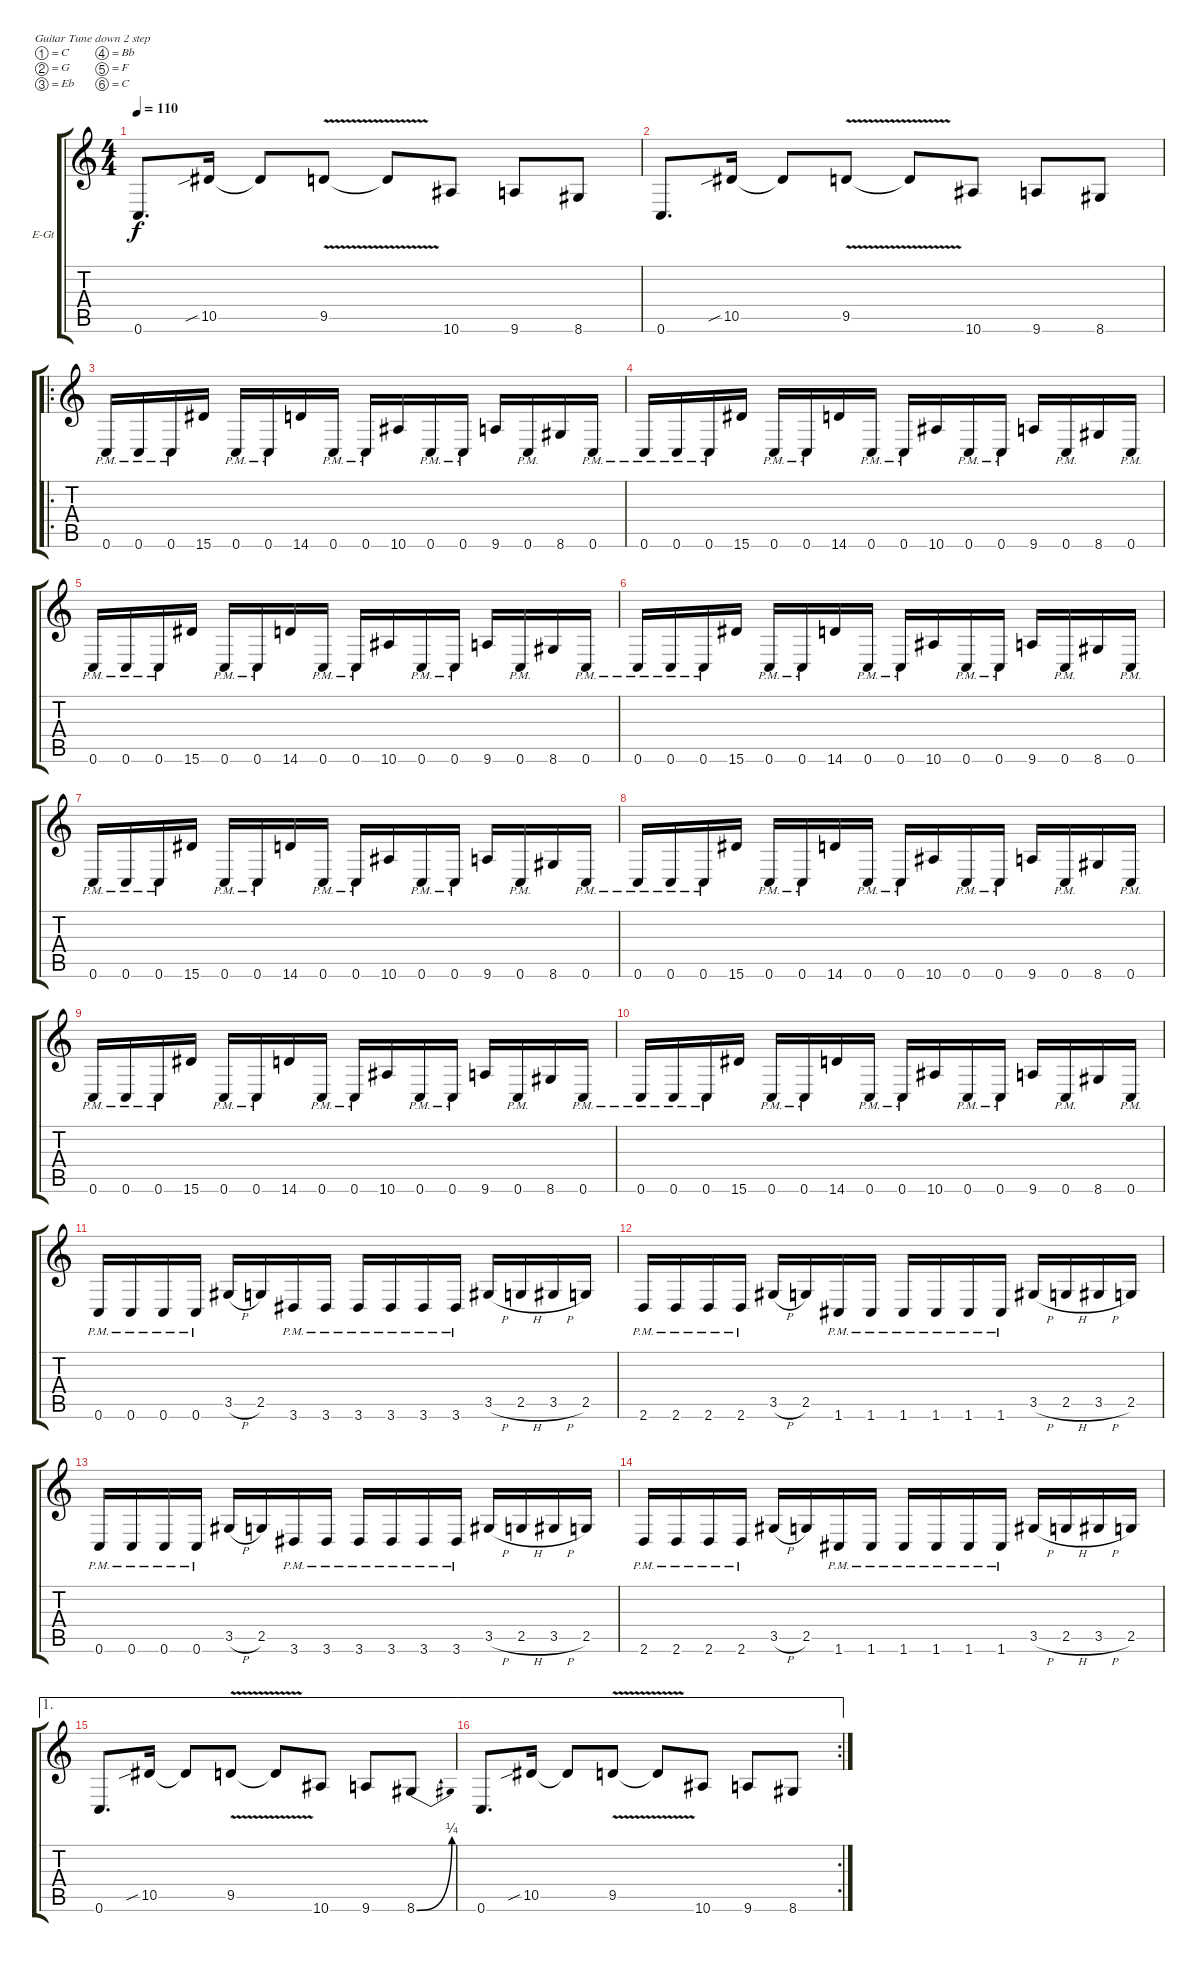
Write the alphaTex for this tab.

\defaultSystemsLayout 4
\bracketExtendMode groupsimilarinstruments
\firstSystemTrackNameOrientation horizontal
\otherSystemsTrackNameOrientation horizontal
\track ("Electric Guitar 2" "E-Gt") {instrument distortionguitar}
\staff {score tabs}
\tuning (C4 G3 Eb3 Bb2 F2 C2)
\ts (4 4)
\tempo 110
\clef g2
\ks c
0.6.8{d dy f instrument distortionguitar} 10.5{sib}.16 10.5{t}.8 9.5{v}.8 9.5{t}.8 10.6.8 9.6.8 8.6.8 |
0.6.8{d} 10.5{sib}.16 10.5{t}.8 9.5{v}.8 9.5{t}.8 10.6.8 9.6.8 8.6.8 |
\ro
0.6{pm}.16 0.6{pm}.16 0.6{pm}.16 15.6.16 0.6{pm}.16 0.6{pm}.16 14.6.16 0.6{pm}.16 0.6{pm}.16 10.6.16 0.6{pm}.16 0.6{pm}.16 9.6.16 0.6{pm}.16 8.6.16 0.6{pm}.16 |
0.6{pm}.16 0.6{pm}.16 0.6{pm}.16 15.6.16 0.6{pm}.16 0.6{pm}.16 14.6.16 0.6{pm}.16 0.6{pm}.16 10.6.16 0.6{pm}.16 0.6{pm}.16 9.6.16 0.6{pm}.16 8.6.16 0.6{pm}.16 |
0.6{pm}.16 0.6{pm}.16 0.6{pm}.16 15.6.16 0.6{pm}.16 0.6{pm}.16 14.6.16 0.6{pm}.16 0.6{pm}.16 10.6.16 0.6{pm}.16 0.6{pm}.16 9.6.16 0.6{pm}.16 8.6.16 0.6{pm}.16 |
0.6{pm}.16 0.6{pm}.16 0.6{pm}.16 15.6.16 0.6{pm}.16 0.6{pm}.16 14.6.16 0.6{pm}.16 0.6{pm}.16 10.6.16 0.6{pm}.16 0.6{pm}.16 9.6.16 0.6{pm}.16 8.6.16 0.6{pm}.16 |
0.6{pm}.16 0.6{pm}.16 0.6{pm}.16 15.6.16 0.6{pm}.16 0.6{pm}.16 14.6.16 0.6{pm}.16 0.6{pm}.16 10.6.16 0.6{pm}.16 0.6{pm}.16 9.6.16 0.6{pm}.16 8.6.16 0.6{pm}.16 |
0.6{pm}.16 0.6{pm}.16 0.6{pm}.16 15.6.16 0.6{pm}.16 0.6{pm}.16 14.6.16 0.6{pm}.16 0.6{pm}.16 10.6.16 0.6{pm}.16 0.6{pm}.16 9.6.16 0.6{pm}.16 8.6.16 0.6{pm}.16 |
0.6{pm}.16 0.6{pm}.16 0.6{pm}.16 15.6.16 0.6{pm}.16 0.6{pm}.16 14.6.16 0.6{pm}.16 0.6{pm}.16 10.6.16 0.6{pm}.16 0.6{pm}.16 9.6.16 0.6{pm}.16 8.6.16 0.6{pm}.16 |
0.6{pm}.16 0.6{pm}.16 0.6{pm}.16 15.6.16 0.6{pm}.16 0.6{pm}.16 14.6.16 0.6{pm}.16 0.6{pm}.16 10.6.16 0.6{pm}.16 0.6{pm}.16 9.6.16 0.6{pm}.16 8.6.16 0.6{pm}.16 |
0.6{pm}.16 0.6{pm}.16 0.6{pm}.16 0.6{pm}.16 3.5{h}.16 2.5.16 3.6{pm}.16 3.6{pm}.16 3.6{pm}.16 3.6{pm}.16 3.6{pm}.16 3.6{pm}.16 3.5{h}.16 2.5{h}.16 3.5{h}.16 2.5.16 |
2.6{pm}.16 2.6{pm}.16 2.6{pm}.16 2.6{pm}.16 3.5{h}.16 2.5.16 1.6{pm}.16 1.6{pm}.16 1.6{pm}.16 1.6{pm}.16 1.6{pm}.16 1.6{pm}.16 3.5{h}.16 2.5{h}.16 3.5{h}.16 2.5.16 |
0.6{pm}.16 0.6{pm}.16 0.6{pm}.16 0.6{pm}.16 3.5{h}.16 2.5.16 3.6{pm}.16 3.6{pm}.16 3.6{pm}.16 3.6{pm}.16 3.6{pm}.16 3.6{pm}.16 3.5{h}.16 2.5{h}.16 3.5{h}.16 2.5.16 |
2.6{pm}.16 2.6{pm}.16 2.6{pm}.16 2.6{pm}.16 3.5{h}.16 2.5.16 1.6{pm}.16 1.6{pm}.16 1.6{pm}.16 1.6{pm}.16 1.6{pm}.16 1.6{pm}.16 3.5{h}.16 2.5{h}.16 3.5{h}.16 2.5.16 |
\ae 1
0.6.8{d} 10.5{sib}.16 10.5{t}.8 9.5{v}.8 9.5{t}.8 10.6.8 9.6.8 8.6{be (bend 0 0 59.4 1)}.8 |
\ae 1
\rc 2
0.6.8{d} 10.5{sib}.16 10.5{t}.8 9.5{v}.8 9.5{t}.8 10.6.8 9.6.8 8.6.8
